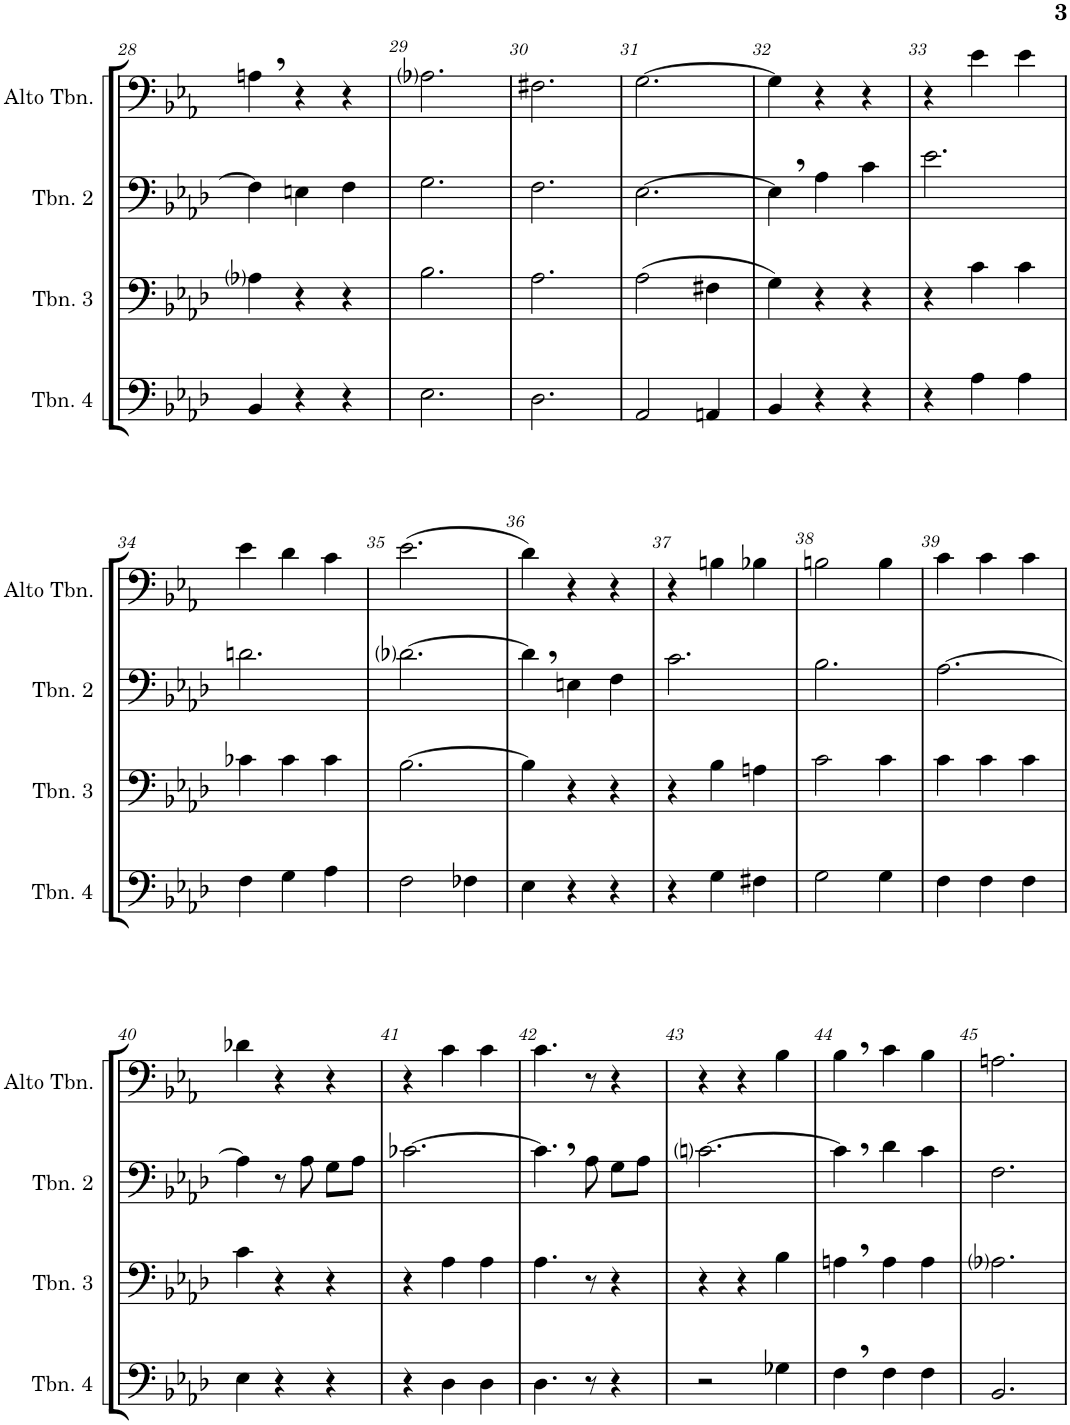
**kern	**kern	**kern	**kern
*part4	*part3	*part2	*part1
*staff4	*staff3	*staff2	*staff1
*I"Trombone 4	*I"Trombone 3	*I"Trombone 2	*I"Eb Alto Tbn.
*I'Tbn. 4	*I'Tbn. 3	*I'Tbn. 2	*I'Alto Tbn.
!!LO:PB:g=z
*clefF4	*clefF4	*clefF4	*clefF4
*	*	*	*Trd-3c-5
*k[b-e-a-d-]	*k[b-e-a-d-]	*k[b-e-a-d-]	*k[b-e-a-]
*M3/4	*M3/4	*M3/4	*M3/4
=28	=28	=28	=28
4BB-/	4A-i\	4F\]	4An,\
4r	4r	4En\	4r
4r	4r	4F\	4r
=29	=29	=29	=29
2.E-\	2.B-\	2.G\	2.A-i\
=30	=30	=30	=30
2.D-\	2.A-\	2.F\	2.F#X\
=31	=31	=31	=31
2AA-/	(2A-\	[2.E-\	[2.G\
4AAn/	4F#X\	.	.
=32	=32	=32	=32
4BB-/	4G\)	4E-,\]	4G\]
4r	4r	4A-\	4r
4r	4r	4c\	4r
=33	=33	=33	=33
4r	4r	2.e-\	4r
4A-\	4c\	.	4e-\
4A-\	4c\	.	4e-\
!!LO:LB:g=z
=34	=34	=34	=34
4F\	4c-X\	2.dn\	4e-\
4G\	4c-\	.	4d\
4A-\	4c-\	.	4c\
=35	=35	=35	=35
2F\	[2.B-\	[2.d-i\	(2.e-\
4F-X\	.	.	.
=36	=36	=36	=36
4E-\	4B-\]	4d-,\]	4d\)
4r	4r	4En\	4r
4r	4r	4F\	4r
=37	=37	=37	=37
4r	4r	2.c\	4r
4G\	4B-\	.	4Bn\
4F#X\	4An\	.	4B-X\
=38	=38	=38	=38
2G\	2c\	2.B-\	2Bn\
4G\	4c\	.	4B\
=39	=39	=39	=39
4F\	4c\	[2.A-\	4c\
4F\	4c\	.	4c\
4F\	4c\	.	4c\
!!LO:LB:g=z
=40	=40	=40	=40
4E-\	4c\	4A-\]	4d-X\
4r	4r	8r	4r
.	.	8A-\	.
4r	4r	8G\L	4r
.	.	8A-\J	.
=41	=41	=41	=41
4r	4r	[2.c-X\	4r
4D-\	4A-\	.	4c\
4D-\	4A-\	.	4c\
=42	=42	=42	=42
4.D-\	4.A-\	4.c-,\]	4.c\
8r	8r	8A-\	8r
4r	4r	8G\L	4r
.	.	8A-\J	.
=43	=43	=43	=43
2r	4r	[2.cni\	4r
.	4r	.	4r
4G-X\	4B-\	.	4B-\
=44	=44	=44	=44
4F,\	4An,\	4c,\]	4B-,\
4F\	4A\	4d-\	4c\
4F\	4A\	4c\	4B-\
=45	=45	=45	=45
2.BB-/	2.A-i\	2.F\	2.An\
=	=	=	=
*-	*-	*-	*-
